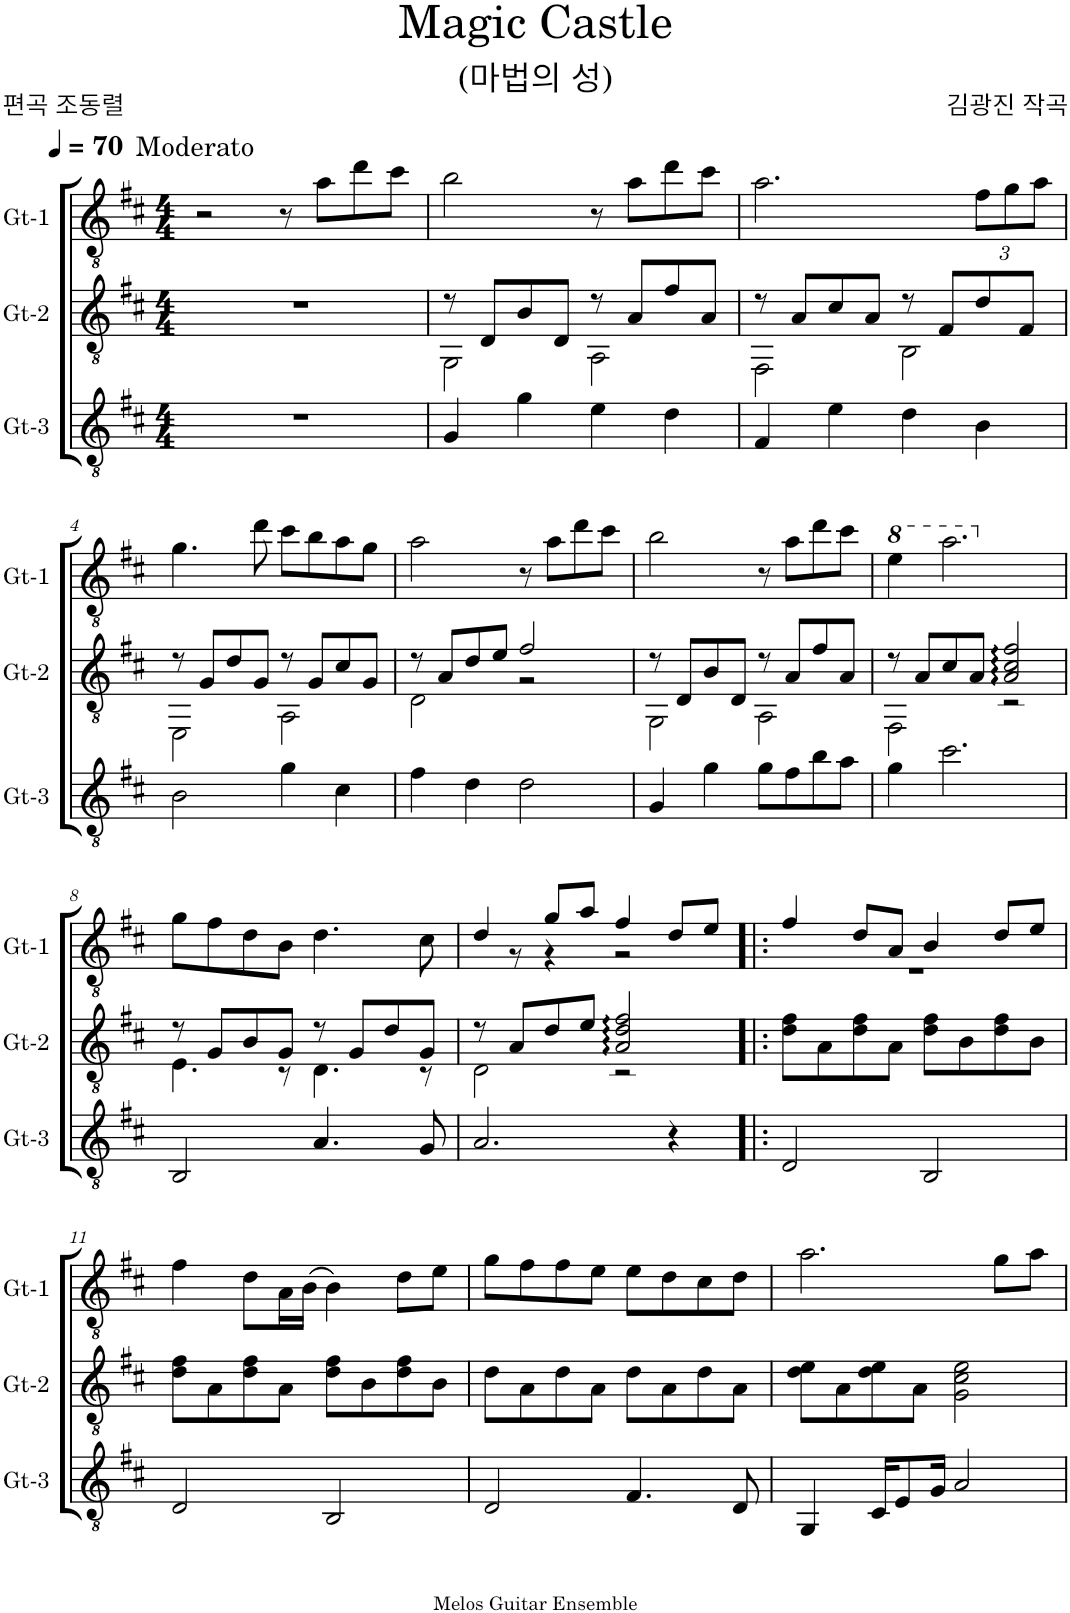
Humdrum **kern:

**kern	**kern	**kern
*part3	*part2	*part1
*staff3	*staff2	*staff1
*I"Gt-3	*I"Gt-2	*I"Gt-1
*I'Gt-3	*I'Gt-2	*I'Gt-1
*clefGv2	*clefGv2	*clefGv2
*k[f#c#]	*k[f#c#]	*k[f#c#]
*M4/4	*M4/4	*M4/4
*MM70	*MM70	*MM70
=1	=1	=1
!	!	!LO:TX:a:t=Moderato
1r	1r	2r
.	.	8r
.	.	8a\L
.	.	8dd\
.	.	8cc#\J
=2	=2	=2
*	*^	*
4G/	8r	2GG\	2b\
.	8D/L	.	.
4g\	8B/	.	.
.	8D/J	.	.
4e\	8r	2AA\	8r
.	8A/L	.	8a\L
4d\	8f#/	.	8dd\
.	8A/J	.	8cc#\J
=3	=3	=3	=3
4F#/	8r	2FF#\	2.a\
.	8A/L	.	.
4e\	8c#/	.	.
.	8A/J	.	.
4d\	8r	2BB\	.
.	8F#/L	.	.
*	*	*	*Xbrackettup
4B\	8d/	.	12f#\L
.	.	.	12g\
.	8F#/J	.	.
.	.	.	12a\J
!!LO:LB:g=z
=4	=4	=4	=4
2B\	8r	2EE\	4.g\
.	8G/L	.	.
.	8d/	.	.
.	8G/J	.	8dd\
4g\	8r	2AA\	8cc#\L
.	8G/L	.	8b\
4c#\	8c#/	.	8a\
.	8G/J	.	8g\J
=5	=5	=5	=5
4f#\	8r	2D\	2a\
.	8A/L	.	.
4d\	8d/	.	.
.	8e/J	.	.
2d\	2f#/	2r	8r
.	.	.	8a\L
.	.	.	8dd\
.	.	.	8cc#\J
=6	=6	=6	=6
4G/	8r	2GG\	2b\
.	8D/L	.	.
4g\	8B/	.	.
.	8D/J	.	.
8g\L	8r	2AA\	8r
8f#\	8A/L	.	8a\L
8b\	8f#/	.	8dd\
8a\J	8A/J	.	8cc#\J
=7	=7	=7	=7
*	*	*	*8va
4g\	8r	2FF#\	4ee\
.	8A/L	.	.
2.cc#\	8c#/	.	2.aa\
.	8A/J	.	.
.	2A/ 2c#/ 2f#/	2r	.
!!LO:LB:g=z
=8	=8	=8	=8
*	*	*	*X8va
2BB/	8r	4.E\	8g\L
.	8G/L	.	8f#\
.	8B/	.	8d\
.	8G/J	8r	8B\J
4.A/	8r	4.D\	4.d\
.	8G/L	.	.
.	8d/	.	.
8G/	8G/J	8r	8c#\
=9	=9	=9	=9
*	*	*	*^
2.A/	8r	2D\	4d/	8ryy
.	8A/L	.	.	8r
.	8d/	.	8g/L	4r
.	8e/J	.	8a/J	.
.	2A/ 2d/ 2f#/	2r	4f#/	2r
4r	.	.	8d/L	.
.	.	.	8e/J	.
*	*v	*v	*	*
=10!|:	=10!|:	=10!|:	=10!|:
2D/	8d\ 8f#\L	4f#/	1r
.	8A\	.	.
.	8d\ 8f#\	8d/L	.
.	8A\J	8A/J	.
2BB/	8d\ 8f#\L	4B/	.
.	8B\	.	.
.	8d\ 8f#\	8d/L	.
.	8B\J	8e/J	.
*	*	*v	*v
!!LO:LB:g=z
=11	=11	=11
2D/	8d\ 8f#\L	4f#\
.	8A\	.
.	8d\ 8f#\	8d\L
.	8A\J	16A\L
.	.	(16B\JJ
2BB/	8d\ 8f#\L	4B\)
.	8B\	.
.	8d\ 8f#\	8d\L
.	8B\J	8e\J
=12	=12	=12
2D/	8d\L	8g\L
.	8A\	8f#\
.	8d\	8f#\
.	8A\J	8e\J
4.F#/	8d\L	8e\L
.	8A\	8d\
.	8d\	8c#\
8D/	8A\J	8d\J
=13	=13	=13
4GG/	8d\ 8e\L	2.a\
.	8A\	.
16C#/KL	8d\ 8e\	.
8E/	.	.
.	8A\J	.
16G/Jk	.	.
2A/	2G\ 2c#\ 2e\	.
.	.	8g\L
.	.	8a\J
=	=	=
*-	*-	*-
